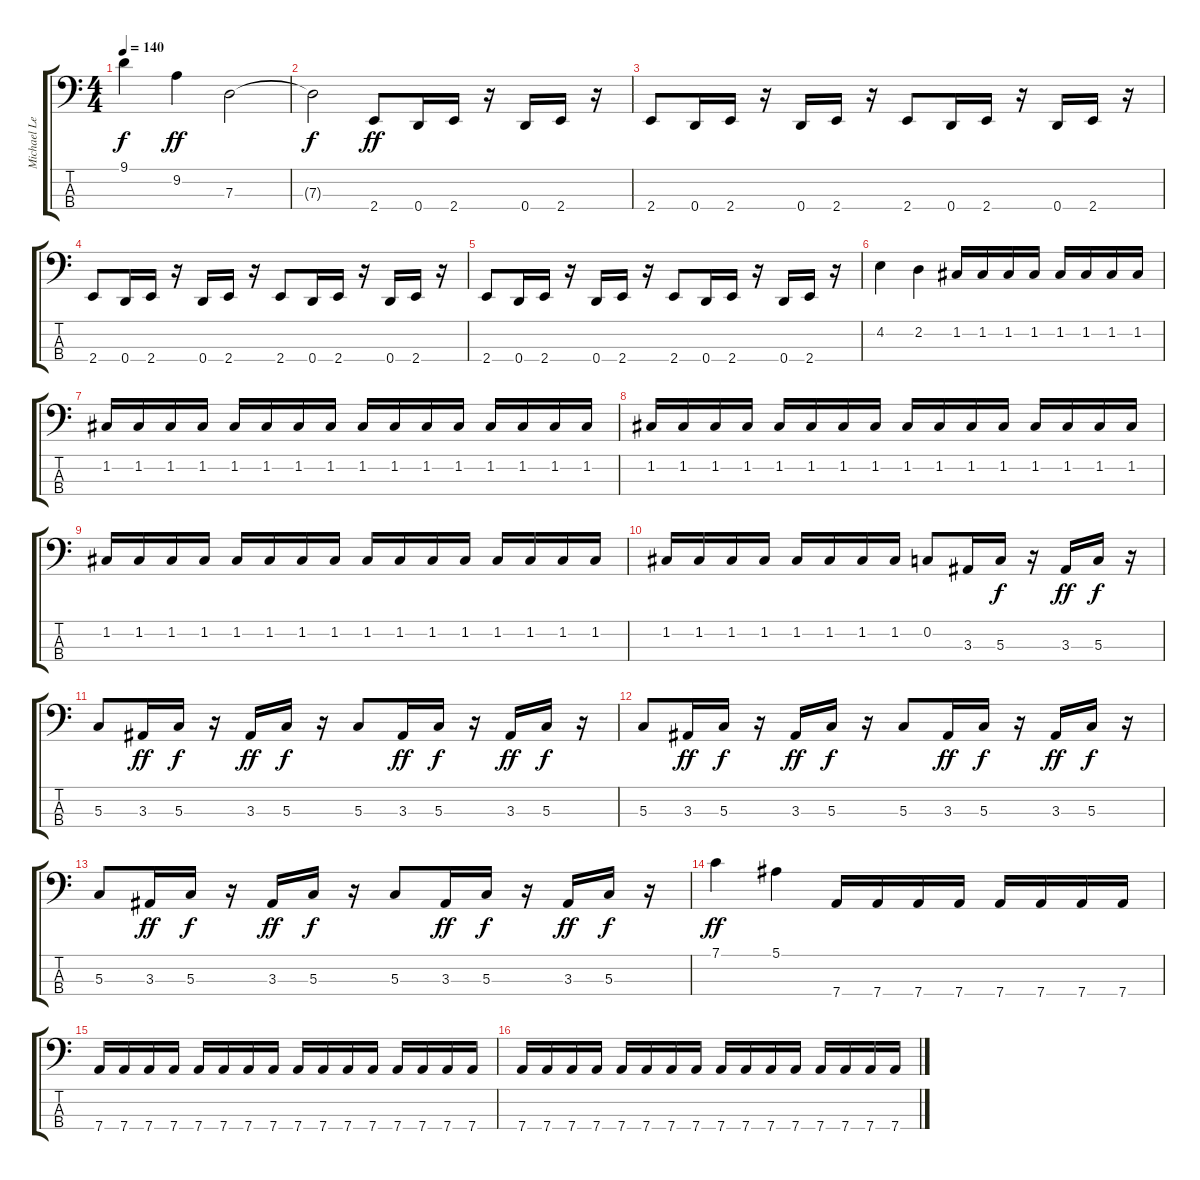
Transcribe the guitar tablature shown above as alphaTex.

\track ("Michael LePond" "Michael Le") {instrument electricbassfinger}
\staff {score tabs}
\tuning (F2 C2 G1 D1) {hide}
\ts (4 4)
\tempo 140
\clef f4
\ks c
9.1{t}.4{dy f} 9.2.4{dy ff} 7.3.2 |
7.3{t}.2{dy f} 2.4.8{dy ff} 0.4.16 2.4.16 r.16 0.4.16 2.4.16 r.16 |
2.4.8 0.4.16 2.4.16 r.16 0.4.16 2.4.16 r.16 2.4.8 0.4.16 2.4.16 r.16 0.4.16 2.4.16 r.16 |
2.4.8 0.4.16 2.4.16 r.16 0.4.16 2.4.16 r.16 2.4.8 0.4.16 2.4.16 r.16 0.4.16 2.4.16 r.16 |
2.4.8 0.4.16 2.4.16 r.16 0.4.16 2.4.16 r.16 2.4.8 0.4.16 2.4.16 r.16 0.4.16 2.4.16 r.16 |
4.2.4 2.2.4 1.2.16 1.2.16 1.2.16 1.2.16 1.2.16 1.2.16 1.2.16 1.2.16 |
1.2.16 1.2.16 1.2.16 1.2.16 1.2.16 1.2.16 1.2.16 1.2.16 1.2.16 1.2.16 1.2.16 1.2.16 1.2.16 1.2.16 1.2.16 1.2.16 |
1.2.16 1.2.16 1.2.16 1.2.16 1.2.16 1.2.16 1.2.16 1.2.16 1.2.16 1.2.16 1.2.16 1.2.16 1.2.16 1.2.16 1.2.16 1.2.16 |
1.2.16 1.2.16 1.2.16 1.2.16 1.2.16 1.2.16 1.2.16 1.2.16 1.2.16 1.2.16 1.2.16 1.2.16 1.2.16 1.2.16 1.2.16 1.2.16 |
1.2.16 1.2.16 1.2.16 1.2.16 1.2.16 1.2.16 1.2.16 1.2.16 0.2.8 3.3.16 5.3.16{dy f} r.16 3.3.16{dy ff} 5.3.16{dy f} r.16 |
5.3.8 3.3.16{dy ff} 5.3.16{dy f} r.16 3.3.16{dy ff} 5.3.16{dy f} r.16 5.3.8 3.3.16{dy ff} 5.3.16{dy f} r.16 3.3.16{dy ff} 5.3.16{dy f} r.16 |
5.3.8 3.3.16{dy ff} 5.3.16{dy f} r.16 3.3.16{dy ff} 5.3.16{dy f} r.16 5.3.8 3.3.16{dy ff} 5.3.16{dy f} r.16 3.3.16{dy ff} 5.3.16{dy f} r.16 |
5.3.8 3.3.16{dy ff} 5.3.16{dy f} r.16 3.3.16{dy ff} 5.3.16{dy f} r.16 5.3.8 3.3.16{dy ff} 5.3.16{dy f} r.16 3.3.16{dy ff} 5.3.16{dy f} r.16 |
7.1.4{dy ff} 5.1.4 7.4.16 7.4.16 7.4.16 7.4.16 7.4.16 7.4.16 7.4.16 7.4.16 |
7.4.16 7.4.16 7.4.16 7.4.16 7.4.16 7.4.16 7.4.16 7.4.16 7.4.16 7.4.16 7.4.16 7.4.16 7.4.16 7.4.16 7.4.16 7.4.16 |
7.4.16 7.4.16 7.4.16 7.4.16 7.4.16 7.4.16 7.4.16 7.4.16 7.4.16 7.4.16 7.4.16 7.4.16 7.4.16 7.4.16 7.4.16 7.4.16
